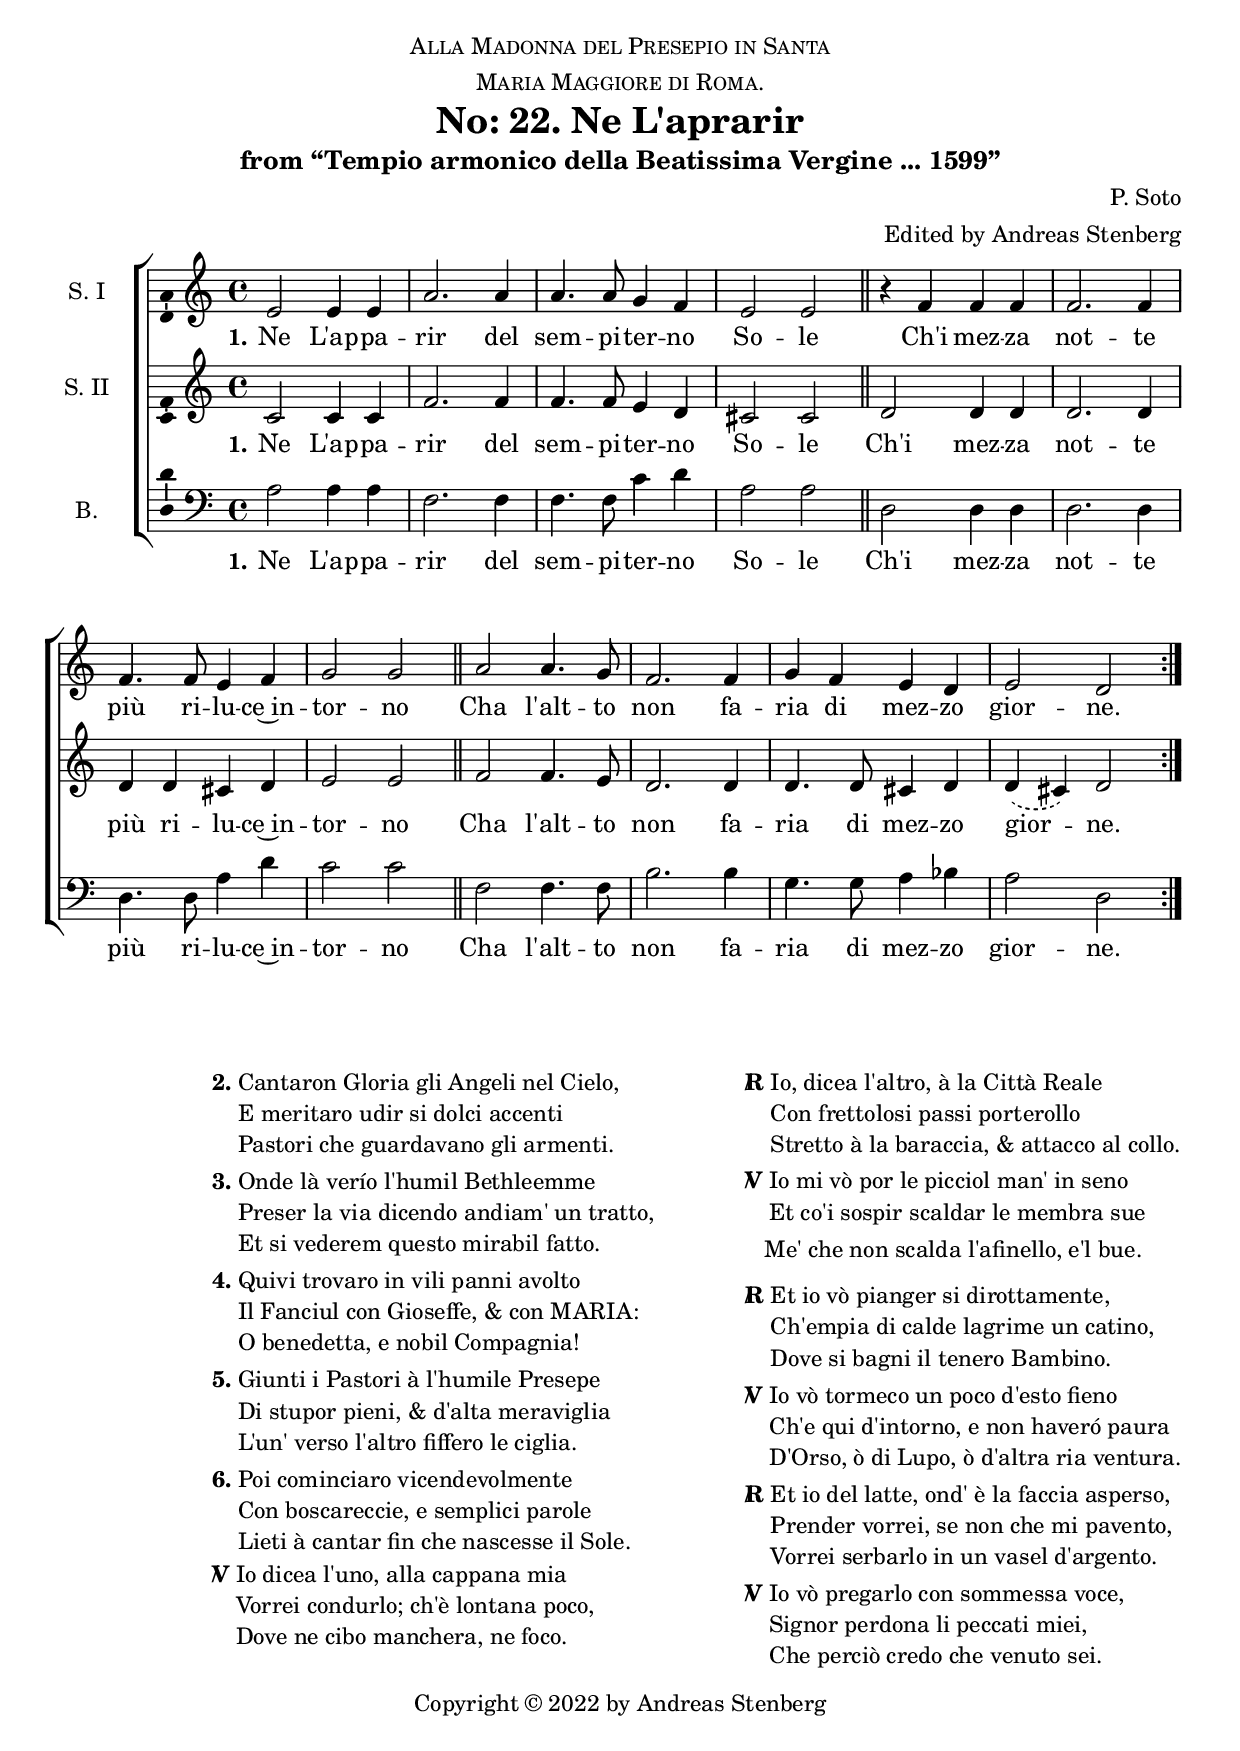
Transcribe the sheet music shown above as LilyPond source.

\version "2.18.0"
\language "deutsch"
\paper {
  print-all-headers = ##t
  page-breaking = #ly:minimal-breaking
}
%\tocItem "No. 22. Di en la vita nasce"

\layout {
  \context {
    \Score
    \remove "Bar_number_engraver"
  }
}
  \header {
%    dedication = \markup { \center-column { \smallCaps "Prima parte" \concat { \smallCaps "Per S" \raise #0.5 { \tiny \smallCaps "ta" } \smallCaps " Maria del Porto" } \vspace #0.5  } }
%    title = "No: 19. Sorge dal sonno"
%    subtitle = "from “Tempio armonico della Beatissima Vergine ... 1599”"
%    composer = "C. Montemayar"
%    arranger = "Andreas Stenberg"
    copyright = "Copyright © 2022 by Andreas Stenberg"
    % Remove default LilyPond tagline
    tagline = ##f
  }

global = {
  \key c \major
  \time 4/4
  \set Timing.defaultBarType ="!"
}

chordNames = \chordmode {
  \global
  % Chords follow here.
  \set chordChanges =##t
  \repeat volta 2 {
  a2:m a4:m a4:m
  f2. f4
  f4. f8 c4 d4:m
  a2 a2
  }
  d4:m d4:m d4:m d4:m
  d2.:m d4:m
  d4.:m d8:m
  a4 d4:m
  c2 c2
  \repeat volta 2 {
    f2 f4. f8
    h2.:dim h4:dim
    g4 g4:7 a4 b4
    a4:sus4 a4
    d2:m
  }
}

sopranoOne = \relative c' {
  \global
  % Music follows here.
  \slurDashed
  \repeat volta 2 {
  e2 e4 e4
  a2. a4
  a4. a8 g4 f4
  e2 e2
  }
  \bar "||"
  r4 f4 f4 f4
  f2. f4
  f4. f8 e4 f4
  g2 g2
  \bar "||"
  \repeat volta 2 {
    a2 a4. g8
    f2. f4
    g4 f4 e4 d4
    e2 d2
  }
}

sopranoTwo = \relative c' {
  \global
  \slurDashed
  % Music follows here.
  \repeat volta 2 {
  c2 c4 c4
  f2. f4
  f4. f8 e4 d4
  cis2 cis2
  }
  d2 d4 d4
  d2. d4
  d4 d4 cis4 d4
  e2 e2
  \repeat volta 2 {
    f2 f4. e8
    d2. d4
    d4. d8 cis4 d4
    d4( cis4) d2
  }
}

bass = \relative c' {
  \global
  \slurDashed
  % Music follows here.
  \repeat volta 2 {
    a2 a4 a4
    f2. f4
    f4. f8 c'4 d4
    a2 a2
  }
  d,2 d4 d4
  d2. d4
  d4. d8 a'4 d4
  c2 c2
  \repeat volta 2 {
    f,2 f4. f8
    h2. h4
    g4. g8 a4 b4
    a2 d,2
  }
}

sopranoOneVerse = \lyricmode {
  % Lyrics follow here.
    \set stanza = "1."
  Ne L'ap -- pa -- rir del sem -- pi -- ter -- no So -- le
  Ch'i mez -- za not -- te più ri -- lu -- ce~in -- tor -- no
  Cha l'alt -- to non fa -- ria di mez -- zo gior -- ne.
}

sopranoTwoVerse = \lyricmode {
  % Lyrics follow here.
    \set stanza = "1."
  Ne L'ap -- pa -- rir del sem -- pi -- ter -- no So -- le
  Ch'i mez -- za not -- te più ri -- lu -- ce~in -- tor -- no
  Cha l'alt -- to non fa -- ria di mez -- zo gior -- ne.
}

bassVerse = \lyricmode {
  % Lyrics follow here.
    \set stanza = "1."
  Ne L'ap -- pa -- rir del sem -- pi -- ter -- no So -- le
  Ch'i mez -- za not -- te più ri -- lu -- ce~in -- tor -- no
  Cha l'alt -- to non fa -- ria di mez -- zo gior -- ne.
}

rehearsalMidi = #
(define-music-function
 (parser location name midiInstrument lyrics) (string? string? ly:music?)
 #{
   \unfoldRepeats <<
     \new Staff = "soprano1" \new Voice = "soprano1" { \sopranoOne }
     \new Staff = "soprano2" \new Voice = "soprano2" { \sopranoTwo }
     \new Staff = "bass" \new Voice = "bass" { \bass }
     \context Staff = $name {
       \set Score.midiMinimumVolume = #0.5
       \set Score.midiMaximumVolume = #0.5
       \set Score.tempoWholesPerMinute = #(ly:make-moment 100 4)
       \set Staff.midiMinimumVolume = #0.8
       \set Staff.midiMaximumVolume = #1.0
       \set Staff.midiInstrument = $midiInstrument
     }
     \new Lyrics \with {
       alignBelowContext = $name
     } \lyricsto $name $lyrics
   >>
 #})

chordsPart =  \new ChordNames \with { midiInstrument = "acoustic guitar (nylon)"
 } \chordNames

choirPart = \new ChoirStaff <<
  \new Staff \with {
    midiInstrument = "choir aahs"
    instrumentName = "S. I"
    \consists "Ambitus_engraver"
  } { \sopranoOne }
  \addlyrics { \sopranoOneVerse }
  \new Staff \with {
    midiInstrument = "choir aahs"
    instrumentName = "S. II"
    \consists "Ambitus_engraver"
  } { \sopranoTwo }
  \addlyrics { \sopranoTwoVerse }
  \new Staff \with {
    midiInstrument = "choir aahs"
    instrumentName = "B."
    \clef "bass"
    \consists "Ambitus_engraver"
  } { \bass }
  \addlyrics { \bassVerse }
>>

\score {
  <<
%    \chordsPart
    \choirPart
  >>
  \layout { }
\header {
  dedication = \markup { \center-column {
    \smallCaps "Alla Madonna del Presepio in Santa"
    \smallCaps "Maria Maggiore di Roma."
    \vspace #0.5
                         }
  }
  title = "No: 22. Ne L'aprarir"
  subtitle = "from “Tempio armonico della Beatissima Vergine ... 1599”"
  composer = "P. Soto"
  arranger = "Edited by Andreas Stenberg"
  % Remove default LilyPond tagline
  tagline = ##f
}
}
\score {
  \unfoldRepeats
  <<
    \chordsPart
    \choirPart
  >>
  \midi {
    \tempo 4=180
  }
}

% Rehearsal MIDI files:
\book {
  \bookOutputSuffix "soprano1"
  \score {
    \rehearsalMidi "soprano1" "soprano sax" \sopranoOneVerse
    \midi { }
  }
}

\book {
  \bookOutputSuffix "soprano2"
  \score {
    \rehearsalMidi "soprano2" "soprano sax" \sopranoTwoVerse
    \midi { }
  }
}

\book {
  \bookOutputSuffix "bass"
  \score {
    \rehearsalMidi "bass" "soprano sax" \bassVerse
    \midi { }
  }
}


\markup {
  \column {
    \vspace #1.2
    \fill-line {
      \hspace #0.2
      \column {
      \line { \bold "2." \justify-string #"Cantaron Gloria gli Angeli nel Cielo,

E meritaro udir si dolci accenti

Pastori che guardavano gli armenti." }
      \vspace #0.5
      \line { \bold "3." \justify-string #"Onde là verío l'humil Bethleemme

Preser la via dicendo andiam' un tratto,

Et si vederem questo mirabil fatto." }
      \vspace #0.5

      \line { \bold "4." \justify-string #"Quivi trovaro in vili panni avolto

Il Fanciul con Gioseffe, & con MARIA:

O benedetta, e nobil Compagnia!" }
      \vspace #0.5

      \line { \bold "5." \justify-string #"Giunti i Pastori à l'humile Presepe

Di stupor pieni, & d'alta meraviglia

L'un' verso l'altro fiffero le ciglia." }
      \vspace #0.5

      \line { \bold "6." \justify-string #"Poi cominciaro vicendevolmente

Con boscareccie, e semplici parole

Lieti à cantar fin che nascesse il Sole." }
      \vspace #0.5
      \line { \bold { \combine "V" "/" } \justify-string #"Io dicea l'uno, alla cappana mia

Vorrei condurlo; ch'è lontana poco,

Dove ne cibo manchera, ne foco." }
      \vspace #0.5
      }
      \null
      \column {
      \line { \bold { \combine "R" "/" } \justify-string #"Io, dicea l'altro, à la Città Reale

Con frettolosi passi porterollo

Stretto à la baraccia, & attacco al collo." }
      \vspace #0.5
      \line {  \bold { \combine "V" "/" } \justify-string #"Io mi vò por le picciol man' in seno

Et co'i sospir scaldar le membra sue" }
      \vspace #0.5
      \line { \bold "  " \justify-string #"Me' che non scalda l'afinello, e'l bue." }
      \vspace #0.5
      \line {  \bold { \combine "R" "/" } \justify-string #"Et io vò pianger si dirottamente,

Ch'empia di calde lagrime un catino,

Dove si bagni il tenero Bambino." }
      \vspace #0.5
      \line {  \bold { \combine "V" "/" } \justify-string #"Io vò tormeco un poco d'esto fieno

Ch'e qui d'intorno, e non haveró paura
 

D'Orso, ò di Lupo, ò d'altra ria ventura." }
      \vspace #0.5
      \line { \bold { \combine "R" "/" } \justify-string #"Et io del latte, ond' è la faccia asperso,

Prender vorrei, se non che mi pavento,

Vorrei serbarlo in un vasel d'argento." }
      \vspace #0.5
      \line { \bold { \combine "V" "/" } \justify-string #"Io vò pregarlo con sommessa voce,

Signor perdona li peccati miei,

Che perciò  credo che venuto sei." }
      \vspace #0.5
      }
    }
  }
}
\markup {
  \column {
    \fill-line {


      \hspace #0.2
      \column {
      \line { \bold { \combine "R" "/" } \justify-string #"Et io vò dirli baldanzosamente

Faccia à cambio: Tu mi dona il Cielo,

Et io t'impresto questo picciol velo." }
      \vspace #0.5
      \line { \bold { \combine "V" "/" } \justify-string #"Io non vò chieder ne Città, ne Regni:

Ma sol vò dirli con un dolce riso

Ben sia venuto il Rè del Paradiso." }
      \vspace #0.5
      \line {  \bold { \combine "R" "/" } \justify-string #"Et io vò gir per l'universo Mondo

Fin in Turchia gridando semper mai,

Dio s'è fatt' Huom, e tù mescin no'l fai." }
      \vspace #0.5
      }
      \hspace #0.2
    }
 }
}